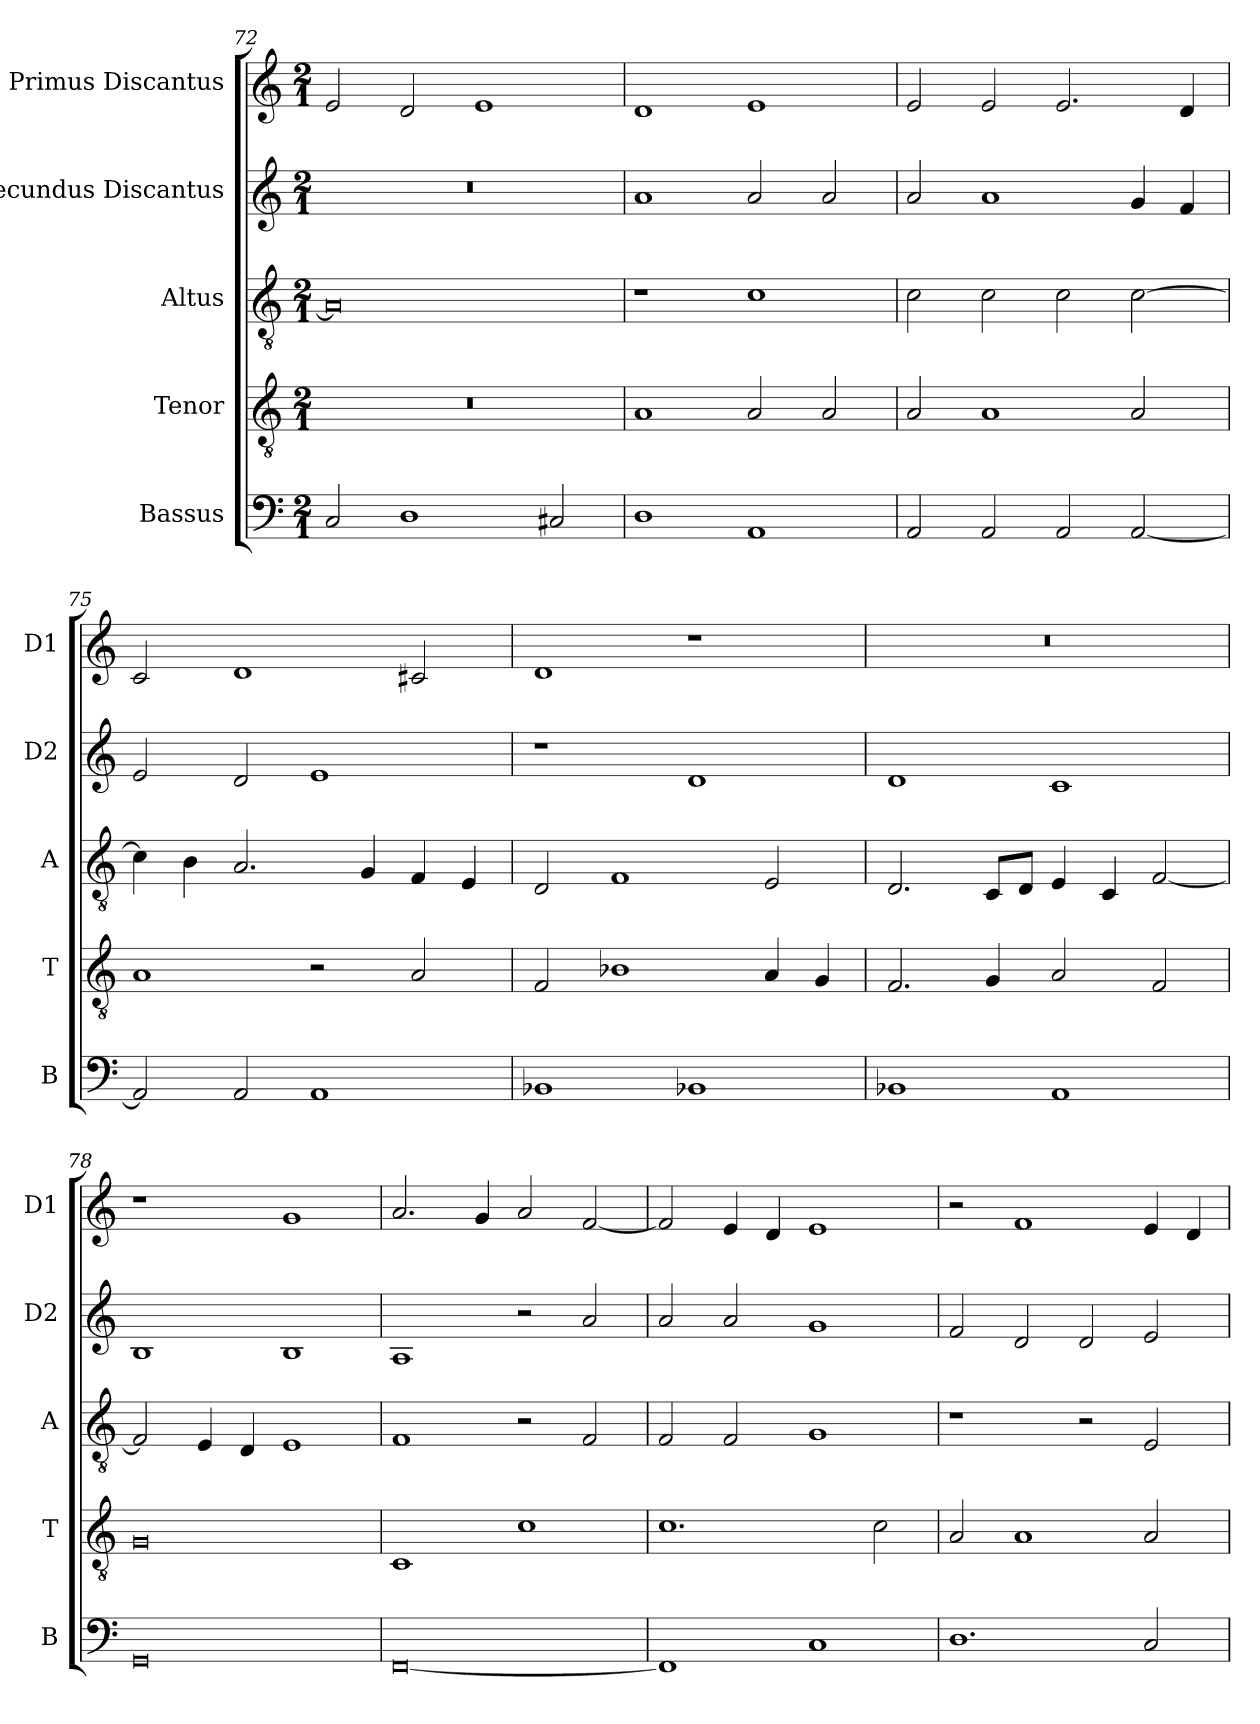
**kern	**kern	**kern	**kern	**kern
*part5	*part4	*part3	*part2	*part1
*staff5	*staff4	*staff3	*staff2	*staff1
*I"Bassus	*I"Tenor	*I"Altus	*I"Secundus Discantus	*I"Primus Discantus
*I'B	*I'T	*I'A	*I'D2	*I'D1
*clefF4	*clefGv2	*clefGv2	*clefG2	*clefG2
*k[]	*k[]	*k[]	*k[]	*k[]
*M2/1	*M2/1	*M2/1	*M2/1	*M2/1
=72	=72	=72	=72	=72
2C	0r	0A]	0r	2e
1D	.	.	.	2d
.	.	.	.	1e
2C#X	.	.	.	.
=73	=73	=73	=73	=73
1D	1A	1r	1a	1d
1AA	2A	1c	2a	1e
.	2A	.	2a	.
=74	=74	=74	=74	=74
2AA	2A	2c	2a	2e
2AA	1A	2c	1a	2e
2AA	.	2c	.	2.e
[2AA	2A	[2c	4g	.
.	.	.	4f	4d
=75	=75	=75	=75	=75
2AA]	1A	4c]	2e	2c
.	.	4B	.	.
2AA	.	2.A	2d	1d
1AA	2r	.	1e	.
.	.	4G	.	.
.	2A	4F	.	2c#X
.	.	4E	.	.
=76	=76	=76	=76	=76
1BB-X	2F	2D	1r	1d
.	1B-X	1F	.	.
1BB-X	.	.	1d	1r
.	4A	2E	.	.
.	4G	.	.	.
=77	=77	=77	=77	=77
1BB-X	2.F	2.D	1d	0r
.	4G	8CL	.	.
.	.	8DJ	.	.
1AA	2A	4E	1c	.
.	.	4C	.	.
.	2F	[2F	.	.
=78	=78	=78	=78	=78
0GG	0G	2F]	1B	1r
.	.	4E	.	.
.	.	4D	.	.
.	.	1E	1B	1g
=79	=79	=79	=79	=79
[0FF	1C	1F	1A	2.a
.	.	.	.	4g
.	1c	2r	2r	2a
.	.	2F	2a	[2f
=80	=80	=80	=80	=80
1FF]	1.c	2F	2a	2f]
.	.	2F	2a	4e
.	.	.	.	4d
1C	.	1G	1g	1e
.	2c	.	.	.
=81	=81	=81	=81	=81
1.D	2A	1r	2f	2r
.	1A	.	2d	1f
.	.	2r	2d	.
2C	2A	2E	2e	4e
.	.	.	.	4d
=	=	=	=	=
*-	*-	*-	*-	*-
